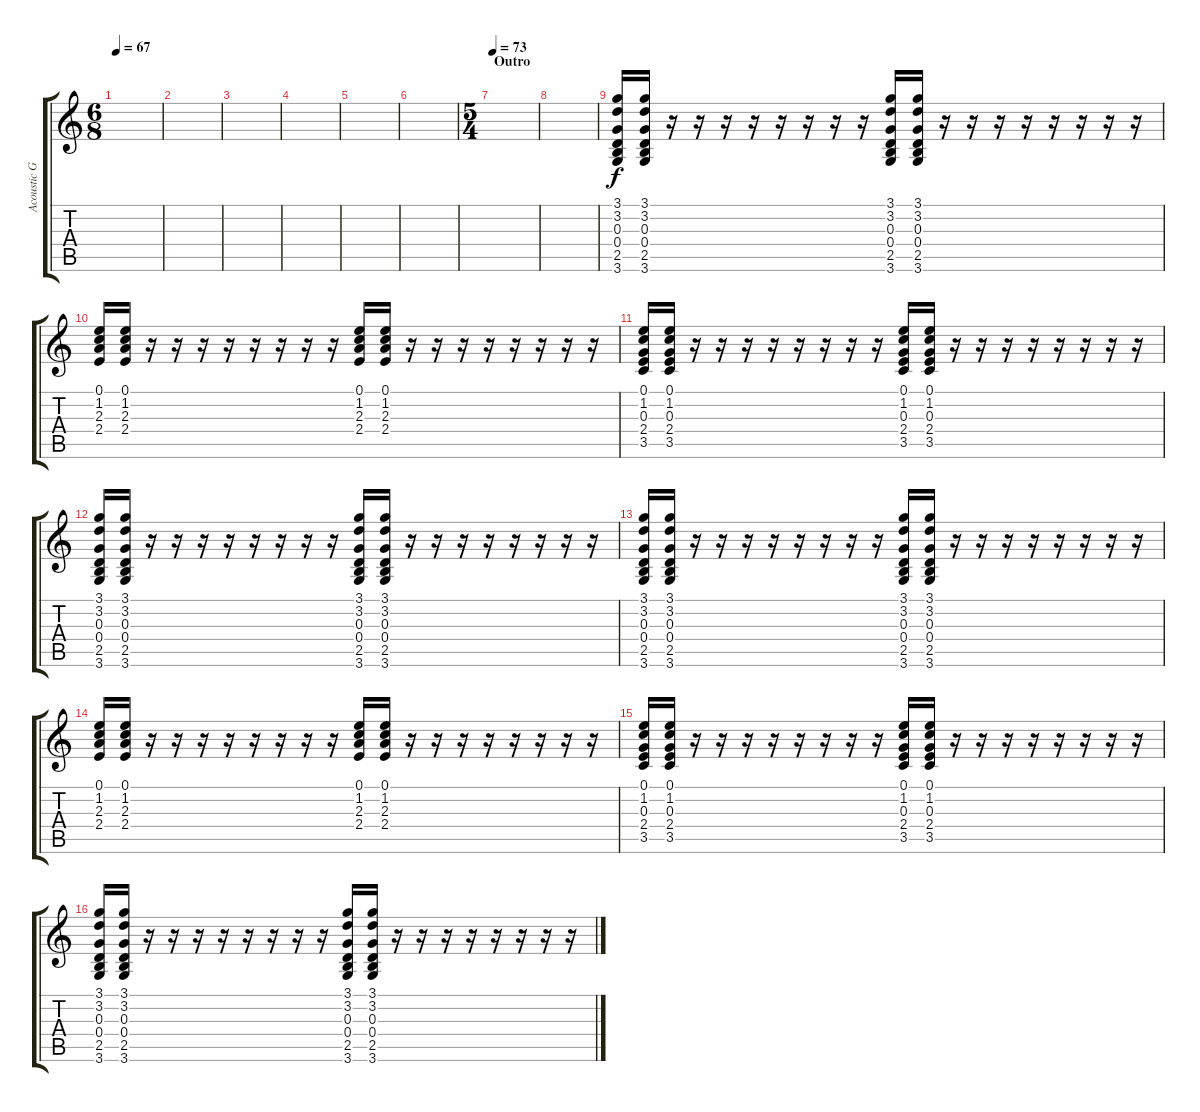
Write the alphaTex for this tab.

\track ("Acoustic Guitar (S.Rothery)" "Acoustic G") {instrument acousticguitarsteel}
\staff {score tabs}
\tuning (E4 B3 G3 D3 A2 E2) {hide}
\ts (6 8)
\tempo 67
\clef g2
\ks c
|
|
|
|
|
|
\ts (5 4)
\section ("" "Outro")
\tempo 73
|
|
(3.1 3.2 0.3 0.4 2.5 3.6).16{volume 7} (3.1 3.2 0.3 0.4 2.5 3.6).16 r.16 r.16 r.16 r.16 r.16 r.16 r.16 r.16 (3.1 3.2 0.3 0.4 2.5 3.6).16 (3.1 3.2 0.3 0.4 2.5 3.6).16 r.16 r.16 r.16 r.16 r.16 r.16 r.16 r.16 |
(0.1 1.2 2.3 2.4).16 (0.1 1.2 2.3 2.4).16 r.16 r.16 r.16 r.16 r.16 r.16 r.16 r.16 (0.1 1.2 2.3 2.4).16 (0.1 1.2 2.3 2.4).16 r.16 r.16 r.16 r.16 r.16 r.16 r.16 r.16 |
(0.1 1.2 0.3 2.4 3.5).16 (0.1 1.2 0.3 2.4 3.5).16 r.16 r.16 r.16 r.16 r.16 r.16 r.16 r.16 (0.1 1.2 0.3 2.4 3.5).16 (0.1 1.2 0.3 2.4 3.5).16 r.16 r.16 r.16 r.16 r.16 r.16 r.16 r.16 |
(3.1 3.2 0.3 0.4 2.5 3.6).16 (3.1 3.2 0.3 0.4 2.5 3.6).16 r.16 r.16 r.16 r.16 r.16 r.16 r.16 r.16 (3.1 3.2 0.3 0.4 2.5 3.6).16 (3.1 3.2 0.3 0.4 2.5 3.6).16 r.16 r.16 r.16 r.16 r.16 r.16 r.16 r.16 |
(3.1 3.2 0.3 0.4 2.5 3.6).16 (3.1 3.2 0.3 0.4 2.5 3.6).16 r.16 r.16 r.16 r.16 r.16 r.16 r.16 r.16 (3.1 3.2 0.3 0.4 2.5 3.6).16 (3.1 3.2 0.3 0.4 2.5 3.6).16 r.16 r.16 r.16 r.16 r.16 r.16 r.16 r.16 |
(0.1 1.2 2.3 2.4).16 (0.1 1.2 2.3 2.4).16 r.16 r.16 r.16 r.16 r.16 r.16 r.16 r.16 (0.1 1.2 2.3 2.4).16 (0.1 1.2 2.3 2.4).16 r.16 r.16 r.16 r.16 r.16 r.16 r.16 r.16 |
(0.1 1.2 0.3 2.4 3.5).16 (0.1 1.2 0.3 2.4 3.5).16 r.16 r.16 r.16 r.16 r.16 r.16 r.16 r.16 (0.1 1.2 0.3 2.4 3.5).16 (0.1 1.2 0.3 2.4 3.5).16 r.16 r.16 r.16 r.16 r.16 r.16 r.16 r.16 |
(3.1 3.2 0.3 0.4 2.5 3.6).16 (3.1 3.2 0.3 0.4 2.5 3.6).16 r.16 r.16 r.16 r.16 r.16 r.16 r.16 r.16 (3.1 3.2 0.3 0.4 2.5 3.6).16 (3.1 3.2 0.3 0.4 2.5 3.6).16 r.16 r.16 r.16 r.16 r.16 r.16 r.16 r.16
